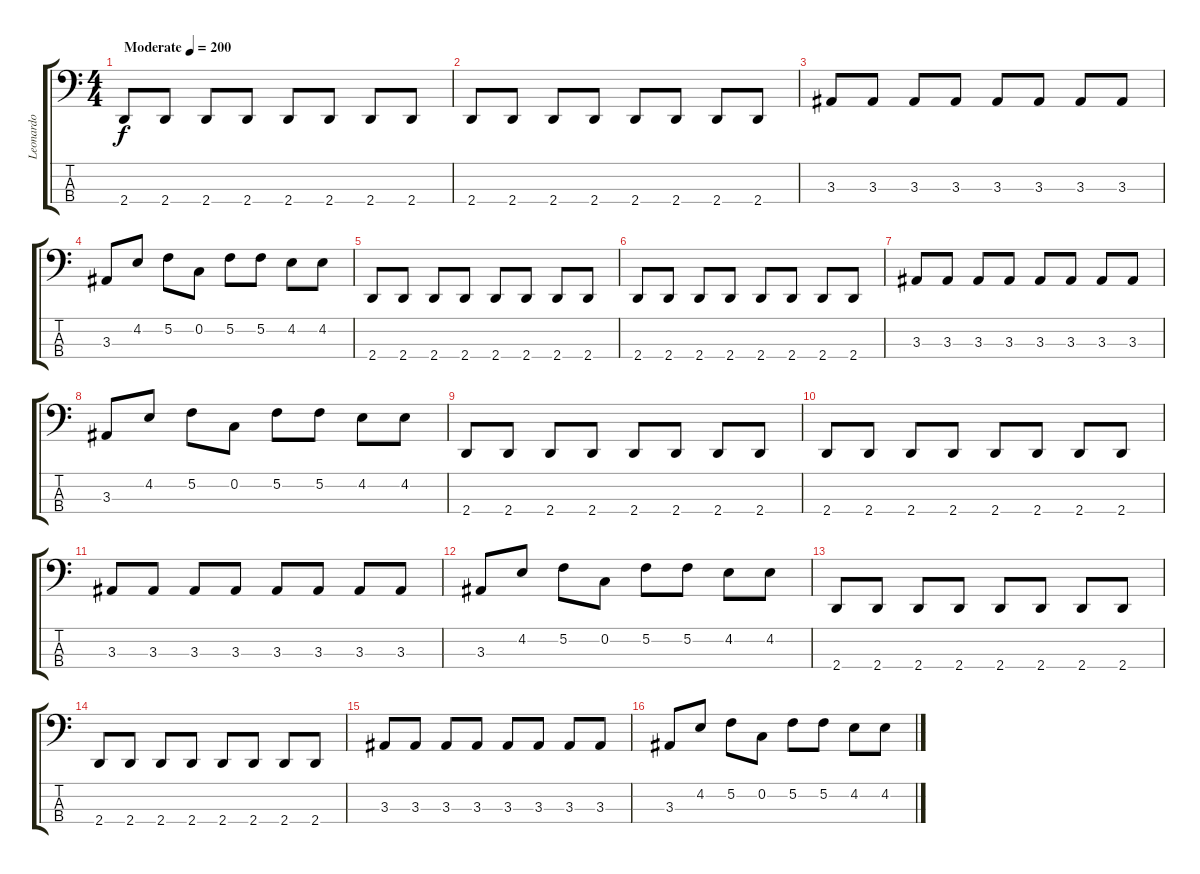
\track ("Leonardo" "Leonardo") {instrument electricbasspick}
\staff {score tabs}
\tuning (F2 C2 G1 C1) {hide}
\ts (4 4)
\tempo (200 "Moderate")
\clef f4
\ks c
2.4.8{dy f instrument electricbasspick} 2.4.8 2.4.8 2.4.8 2.4.8 2.4.8 2.4.8 2.4.8 |
2.4.8 2.4.8 2.4.8 2.4.8 2.4.8 2.4.8 2.4.8 2.4.8 |
3.3.8 3.3.8 3.3.8 3.3.8 3.3.8 3.3.8 3.3.8 3.3.8 |
3.3.8 4.2.8 5.2.8 0.2.8 5.2.8 5.2.8 4.2.8 4.2.8 |
2.4.8 2.4.8 2.4.8 2.4.8 2.4.8 2.4.8 2.4.8 2.4.8 |
2.4.8 2.4.8 2.4.8 2.4.8 2.4.8 2.4.8 2.4.8 2.4.8 |
3.3.8 3.3.8 3.3.8 3.3.8 3.3.8 3.3.8 3.3.8 3.3.8 |
3.3.8 4.2.8 5.2.8 0.2.8 5.2.8 5.2.8 4.2.8 4.2.8 |
2.4.8 2.4.8 2.4.8 2.4.8 2.4.8 2.4.8 2.4.8 2.4.8 |
2.4.8 2.4.8 2.4.8 2.4.8 2.4.8 2.4.8 2.4.8 2.4.8 |
3.3.8 3.3.8 3.3.8 3.3.8 3.3.8 3.3.8 3.3.8 3.3.8 |
3.3.8 4.2.8 5.2.8 0.2.8 5.2.8 5.2.8 4.2.8 4.2.8 |
2.4.8 2.4.8 2.4.8 2.4.8 2.4.8 2.4.8 2.4.8 2.4.8 |
2.4.8 2.4.8 2.4.8 2.4.8 2.4.8 2.4.8 2.4.8 2.4.8 |
3.3.8 3.3.8 3.3.8 3.3.8 3.3.8 3.3.8 3.3.8 3.3.8 |
3.3.8 4.2.8 5.2.8 0.2.8 5.2.8 5.2.8 4.2.8 4.2.8
